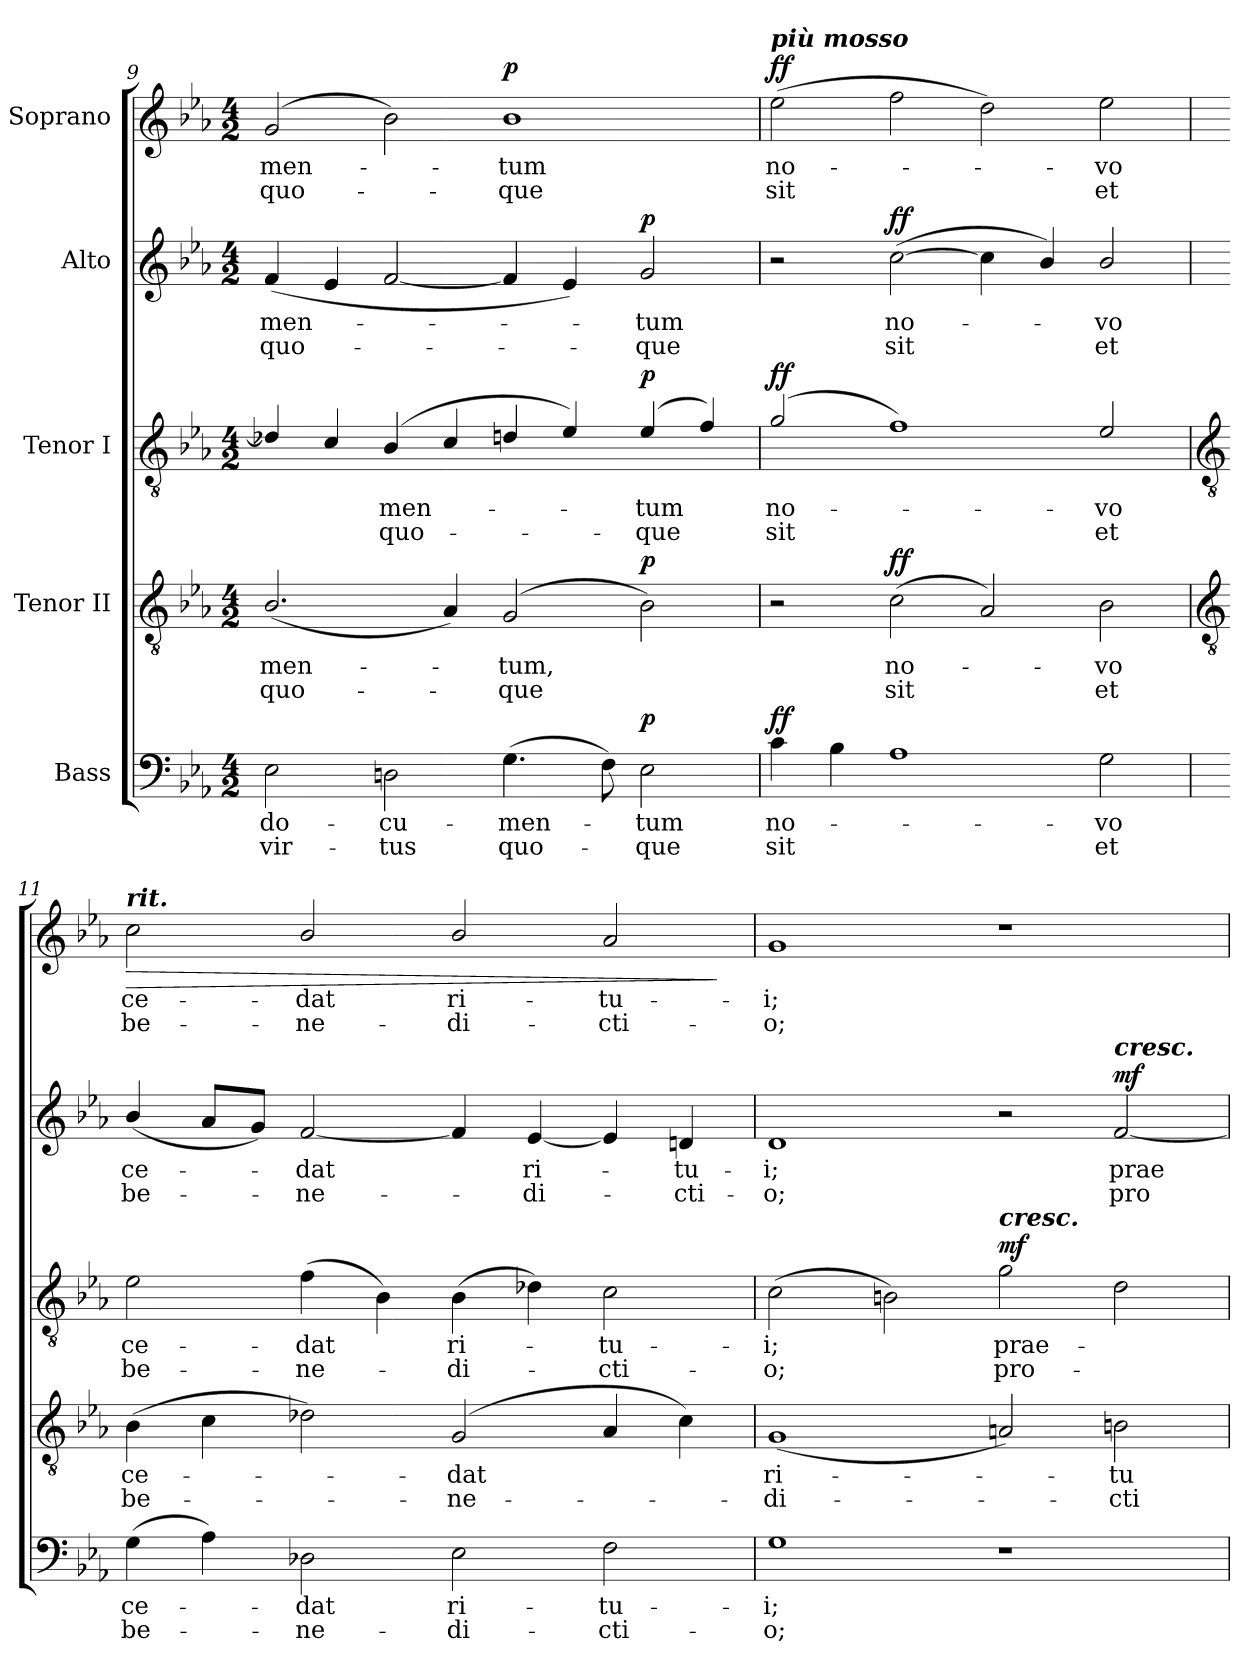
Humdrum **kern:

**kern	**text	**text	**dynam	**kern	**text	**text	**dynam	**kern	**text	**text	**dynam	**kern	**text	**text	**dynam	**kern	**text	**text	**dynam
*part5	*part5	*part5	*part5	*part4	*part4	*part4	*part4	*part3	*part3	*part3	*part3	*part2	*part2	*part2	*part2	*part1	*part1	*part1	*part1
*staff5	*staff5	*staff5	*staff5	*staff4	*staff4	*staff4	*staff4	*staff3	*staff3	*staff3	*staff3	*staff2	*staff2	*staff2	*staff2	*staff1	*staff1	*staff1	*staff1
*I"Bass	*	*	*	*I"Tenor II	*	*	*	*I"Tenor I	*	*	*	*I"Alto	*	*	*	*I"Soprano	*	*	*
*clefF4	*	*	*	*clefGv2	*	*	*	*clefGv2	*	*	*	*clefG2	*	*	*	*clefG2	*	*	*
*k[b-e-a-]	*	*	*	*k[b-e-a-]	*	*	*	*k[b-e-a-]	*	*	*	*k[b-e-a-]	*	*	*	*k[b-e-a-]	*	*	*
*E-:	*	*	*	*E-:	*	*	*	*E-:	*	*	*	*E-:	*	*	*	*E-:	*	*	*
*M4/2	*	*	*	*M4/2	*	*	*	*M4/2	*	*	*	*M4/2	*	*	*	*M4/2	*	*	*
=9	=9	=9	=9	=9	=9	=9	=9	=9	=9	=9	=9	=9	=9	=9	=9	=9	=9	=9	=9
!	!LO:LY:b	!LO:LY:b	!	!	!LO:LY:b	!LO:LY:b	!	!	!	!	!	!	!LO:LY:b	!LO:LY:b	!	!	!LO:LY:b	!LO:LY:b	!
*	*	*	*	*	*	*	*	*^	*	*	*	*	*	*	*	*	*	*	*
2E-	do-	-vir-	.	(<2.B-/	men-	quo-	.	4d-X]	0ryy	.	.	.	(<4f	men-	quo-	.	(<2g	men-	quo-	.
.	.	.	.	.	.	.	.	4c	.	.	.	.	4e-	.	.	.	.	.	.	.
!	!LO:LY:b	!LO:LY:b	!	!	!	!	!	!	!	!LO:LY:b	!LO:LY:b	!	!	!	!	!	!	!	!	!
2Dn	-cu-	-tus	.	.	.	.	.	(>4B-	.	men-	quo-	.	[2f	.	.	.	2b-)	.	.	.
.	.	.	.	4A-)	.	.	.	4c	.	.	.	.	.	.	.	.	.	.	.	.
!	!LO:LY:b	!LO:LY:b	!	!	!LO:LY:b	!LO:LY:b	!	!	!	!	!	!	!	!	!	!	!	!LO:LY:b	!LO:LY:b	!LO:DY:b
(>4.G	men-	quo-	.	(<2G	tum,	que	.	4dn	.	.	.	.	4f]	.	.	.	1b-	tum	que	p
.	.	.	.	.	.	.	.	4e-)	.	.	.	.	4e-)	.	.	.	.	.	.	.
8F)	.	.	.	.	.	.	.	.	.	.	.	.	.	.	.	.	.	.	.	.
!	!LO:LY:b	!LO:LY:b	!LO:DY:b	!	!	!	!LO:DY:b	!	!	!LO:LY:b	!LO:LY:b	!LO:DY:b	!	!LO:LY:b	!LO:LY:b	!LO:DY:b	!	!	!	!
2E-	tum	que	p	2B-)	.	.	p	(>4e-	.	tum	que	p	2g	tum	que	p	.	.	.	.
.	.	.	.	.	.	.	.	4f)	.	.	.	.	.	.	.	.	.	.	.	.
=10	=10	=10	=10	=10	=10	=10	=10	=10	=10	=10	=10	=10	=10	=10	=10	=10	=10	=10	=10	=10
!	!	!	!	!	!	!	!	!	!	!	!	!	!	!	!	!	!LO:TX:a:Bi:t=più mosso	!	!	!
!	!LO:LY:b	!LO:LY:b	!LO:DY:b	!	!	!	!	!	!	!LO:LY:b	!LO:LY:b	!LO:DY:b	!	!	!	!	!	!LO:LY:b	!LO:LY:b	!LO:DY:b
4c	no-	sit	ff	2r	.	.	.	(>2g	0ryy	no-	sit	ff	2r	.	.	.	(>2ee-	no-	sit	ff
4B-	.	.	.	.	.	.	.	.	.	.	.	.	.	.	.	.	.	.	.	.
!	!	!	!	!	!LO:LY:b	!LO:LY:b	!LO:DY:b	!	!	!	!	!	!	!LO:LY:b	!LO:LY:b	!LO:DY:b	!	!	!	!
1A-	.	.	.	(<2c	no-	sit	ff	1f)	.	.	.	.	(>[2cc	no-	sit	ff	2ff	.	.	.
.	.	.	.	2A-)	.	.	.	.	.	.	.	.	4cc]	.	.	.	2dd)	.	.	.
.	.	.	.	.	.	.	.	.	.	.	.	.	4b-/)	.	.	.	.	.	.	.
!	!LO:LY:b	!LO:LY:b	!	!	!LO:LY:b	!LO:LY:b	!	!	!	!LO:LY:b	!LO:LY:b	!	!	!LO:LY:b	!LO:LY:b	!	!	!LO:LY:b	!LO:LY:b	!
2G	vo	et	.	2B-	vo	et	.	2e-	.	vo	et	.	2b-/	vo	et	.	2ee-	vo	et	.
*	*	*	*	*	*	*	*	*v	*v	*	*	*	*	*	*	*	*	*	*	*
!!LO:LB:g=z
=11	=11	=11	=11	=11	=11	=11	=11	=11	=11	=11	=11	=11	=11	=11	=11	=11	=11	=11	=11
*	*	*	*	*clefGv2	*	*	*	*clefGv2	*	*	*	*	*	*	*	*	*	*	*
!	!	!	!	!	!	!	!	!	!	!	!	!	!	!	!	!LO:TX:a:Bi:t=rit.	!	!	!
!	!LO:LY:b	!LO:LY:b	!	!	!LO:LY:b	!LO:LY:b	!	!	!LO:LY:b	!LO:LY:b	!	!	!LO:LY:b	!LO:LY:b	!	!	!LO:LY:b	!LO:LY:b	!LO:HP:b
(>4G	ce-	be-	.	(>4B-	ce-	be-	.	2e-	ce-	-be-	.	(<4b-/	ce-	be-	.	2cc	ce-	-be-	>
4A-)	.	.	.	4c	.	.	.	.	.	.	.	8a-L	.	.	.	.	.	.	.
.	.	.	.	.	.	.	.	.	.	.	.	8gJ)	.	.	.	.	.	.	.
!	!LO:LY:b	!LO:LY:b	!	!	!	!	!	!	!LO:LY:b	!LO:LY:b	!	!	!LO:LY:b	!LO:LY:b	!	!	!LO:LY:b	!LO:LY:b	!
2D-X	dat	ne-	.	2d-X)	.	.	.	(4f	-dat	ne-	.	[2f	dat	ne-	.	2b-/	-dat	ne-	.
.	.	.	.	.	.	.	.	4B-)	.	.	.	.	.	.	.	.	.	.	.
!	!LO:LY:b	!LO:LY:b	!	!	!LO:LY:b	!LO:LY:b	!	!	!LO:LY:b	!LO:LY:b	!	!	!	!	!	!	!LO:LY:b	!LO:LY:b	!
2E-	-ri-	-di-	.	(<2G	dat	ne-	.	(>4B-	ri-	di-	.	4f]	.	.	.	2b-/	-ri-	-di-	.
!	!	!	!	!	!	!	!	!	!	!	!	!	!LO:LY:b	!LO:LY:b	!	!	!	!	!
.	.	.	.	.	.	.	.	4d-X)	.	.	.	[4e-	ri-	di-	.	.	.	.	.
!	!LO:LY:b	!LO:LY:b	!	!	!	!	!	!	!LO:LY:b	!LO:LY:b	!	!	!	!	!	!	!LO:LY:b	!LO:LY:b	!
2F	-tu-	-cti-	.	4A-	.	.	.	2c	tu-	-cti-	.	4e-]	.	.	.	2a-	-tu-	-cti-	.
!	!	!	!	!	!	!	!	!	!	!	!	!	!LO:LY:b	!LO:LY:b	!	!	!	!	!
.	.	.	.	4c)	.	.	.	.	.	.	.	4dn	tu-	-cti-	.	.	.	.	.
.	.	.	.	.	.	.	.	.	.	.	.	.	.	.	.	.	.	.	]
=12	=12	=12	=12	=12	=12	=12	=12	=12	=12	=12	=12	=12	=12	=12	=12	=12	=12	=12	=12
!	!LO:LY:b	!LO:LY:b	!	!	!LO:LY:b	!LO:LY:b	!	!	!LO:LY:b	!LO:LY:b	!	!	!LO:LY:b	!LO:LY:b	!	!	!LO:LY:b	!LO:LY:b	!
1G	-i;	o;	.	(<1G	ri-	di-	.	(>2c	-i;	o;	.	1d	-i;	o;	.	1g	-i;	o;	.
.	.	.	.	.	.	.	.	2Bn)	.	.	.	.	.	.	.	.	.	.	.
!	!	!	!	!	!	!	!	!LO:TX:a:Bi:t=cresc.	!	!	!	!	!	!	!	!	!	!	!
!	!	!	!	!	!	!	!	!	!LO:LY:b	!LO:LY:b	!LO:DY:b	!	!	!	!	!	!	!	!
1r	.	.	.	2An)	.	.	.	2g	prae-	pro-	mf	2r	.	.	.	1r	.	.	.
!	!	!	!	!	!	!	!	!	!	!	!	!LO:TX:a:Bi:t=cresc.	!	!	!	!	!	!	!
!	!	!	!	!	!LO:LY:b	!LO:LY:b	!	!	!	!	!	!	!LO:LY:b	!LO:LY:b	!LO:DY:b	!	!	!	!
.	.	.	.	2Bn	tu-	-cti-	.	2d	.	.	.	[2f	prae-	pro-	mf	.	.	.	.
=	=	=	=	=	=	=	=	=	=	=	=	=	=	=	=	=	=	=	=
*-	*-	*-	*-	*-	*-	*-	*-	*-	*-	*-	*-	*-	*-	*-	*-	*-	*-	*-	*-
